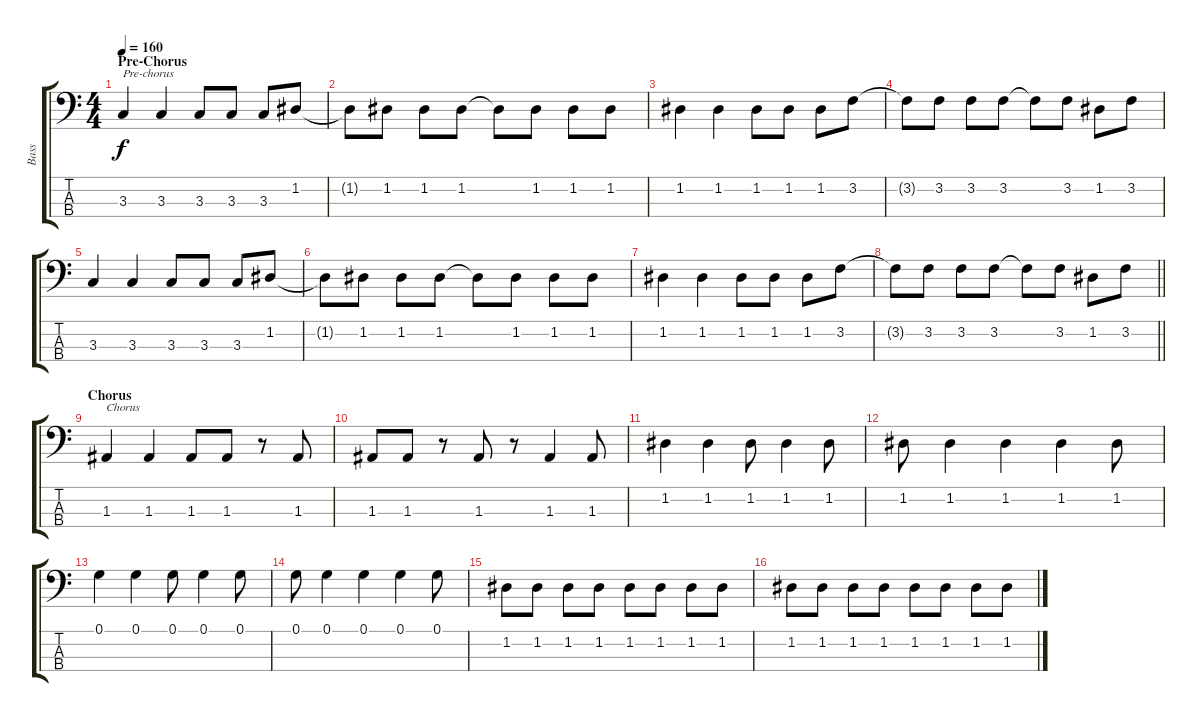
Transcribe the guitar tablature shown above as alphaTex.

\track ("Bass" "Bass") {instrument electricbassfinger}
\staff {score tabs}
\tuning (G2 D2 A1 E1) {hide}
\ts (4 4)
\section ("" "Pre-Chorus")
\tempo 160
\clef f4
\ks c
3.3.4{txt "Pre-chorus" dy f} 3.3.4 3.3.8 3.3.8 3.3.8 1.2.8 |
1.2{t}.8 1.2.8 1.2.8 1.2.8 1.2{t}.8 1.2.8 1.2.8 1.2.8 |
1.2.4 1.2.4 1.2.8 1.2.8 1.2.8 3.2.8 |
3.2{t}.8 3.2.8 3.2.8 3.2.8 3.2{t}.8 3.2.8 1.2.8 3.2.8 |
3.3.4 3.3.4 3.3.8 3.3.8 3.3.8 1.2.8 |
1.2{t}.8 1.2.8 1.2.8 1.2.8 1.2{t}.8 1.2.8 1.2.8 1.2.8 |
1.2.4 1.2.4 1.2.8 1.2.8 1.2.8 3.2.8 |
\barLineRight lightlight
3.2{t}.8 3.2.8 3.2.8 3.2.8 3.2{t}.8 3.2.8 1.2.8 3.2.8 |
\section ("" "Chorus")
1.3.4{txt "Chorus"} 1.3.4 1.3.8 1.3.8 r.8 1.3.8 |
1.3.8 1.3.8 r.8 1.3.8 r.8 1.3.4 1.3.8 |
1.2.4 1.2.4 1.2.8 1.2.4 1.2.8 |
1.2.8 1.2.4 1.2.4 1.2.4 1.2.8 |
0.1.4 0.1.4 0.1.8 0.1.4 0.1.8 |
0.1.8 0.1.4 0.1.4 0.1.4 0.1.8 |
1.2.8 1.2.8 1.2.8 1.2.8 1.2.8 1.2.8 1.2.8 1.2.8 |
1.2.8 1.2.8 1.2.8 1.2.8 1.2.8 1.2.8 1.2.8 1.2.8
